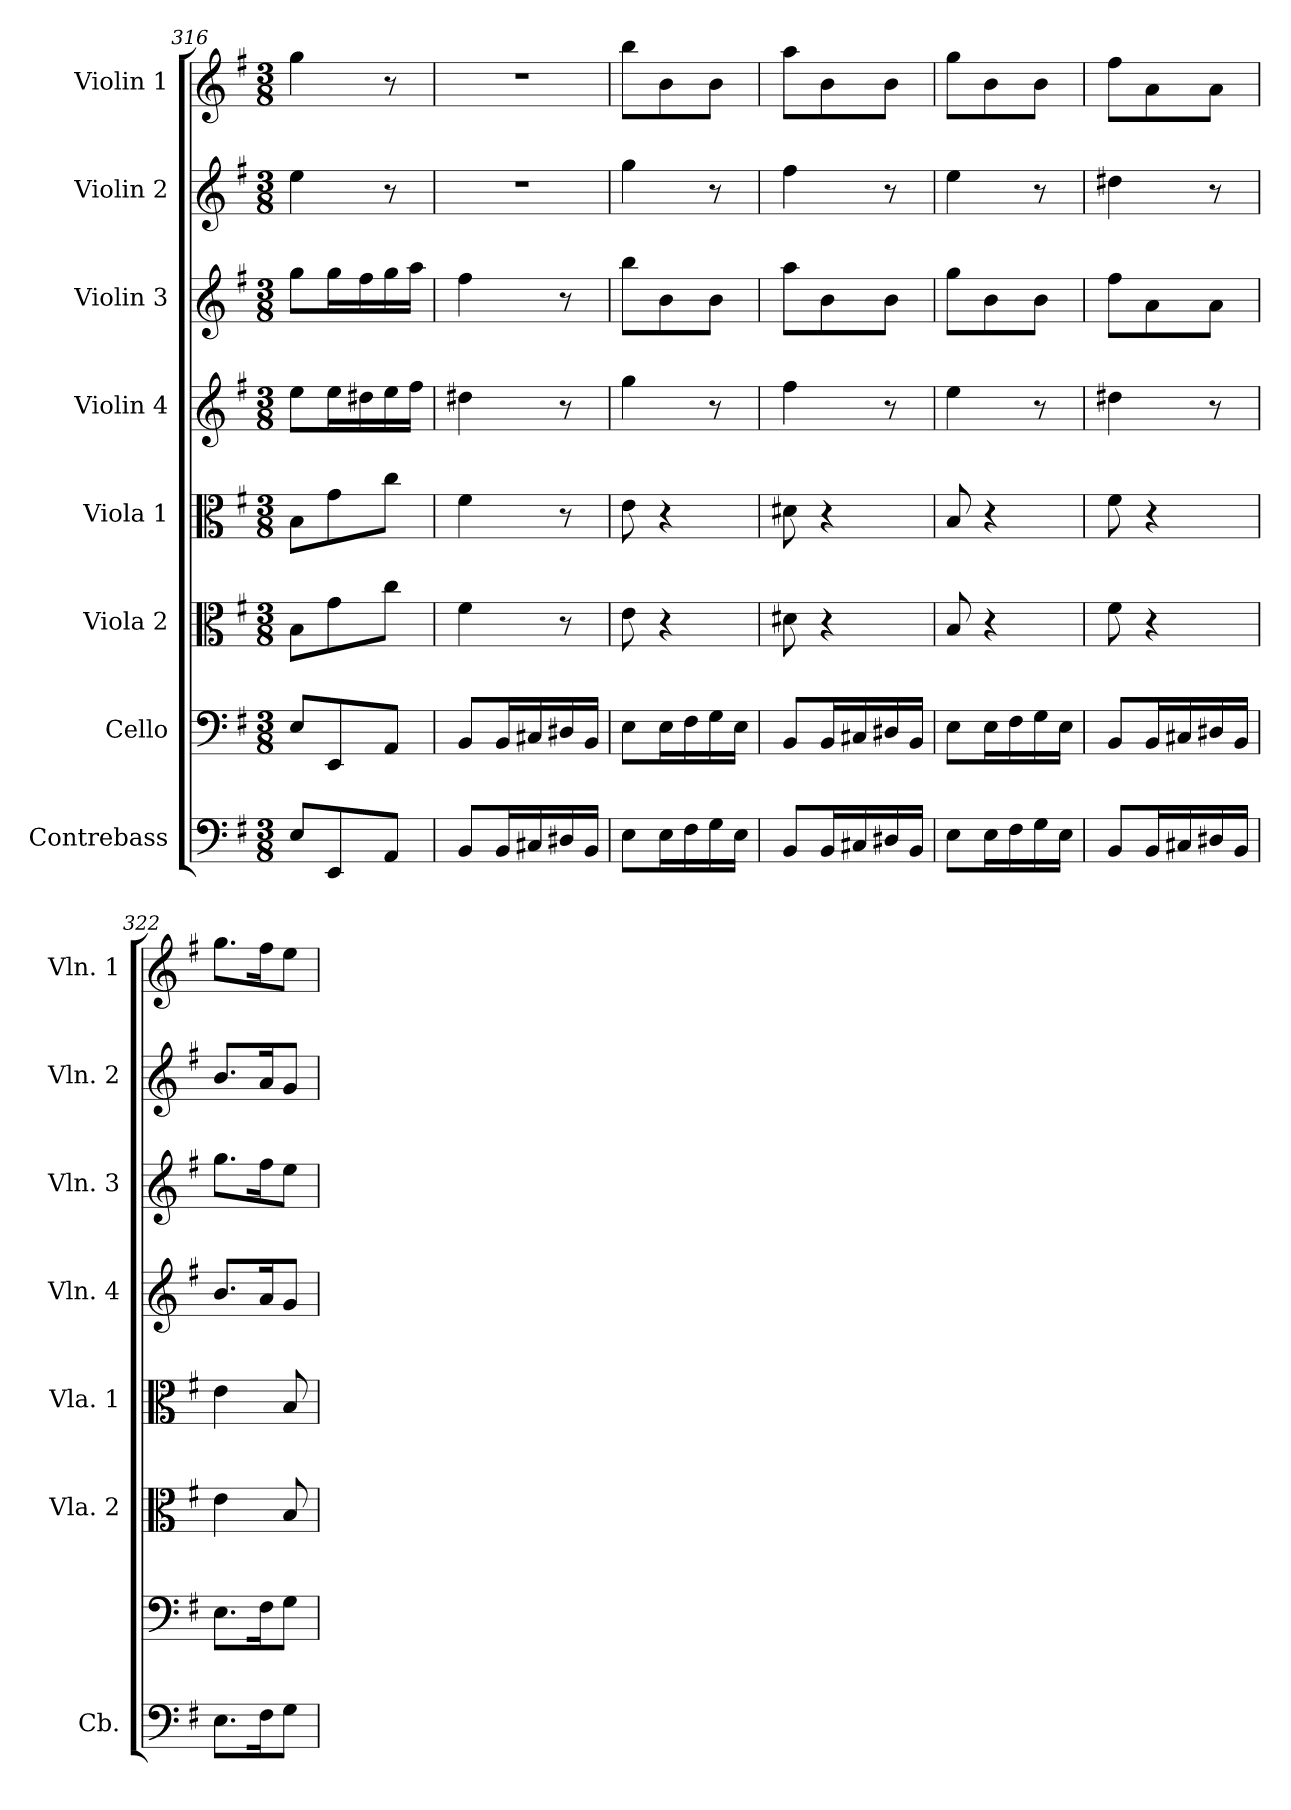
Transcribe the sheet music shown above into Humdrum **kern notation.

**kern	**kern	**kern	**kern	**kern	**kern	**kern	**kern
*part8	*part7	*part6	*part5	*part4	*part3	*part2	*part1
*staff8	*staff7	*staff6	*staff5	*staff4	*staff3	*staff2	*staff1
*I"Contrebass	*I"Cello	*I"Viola 2	*I"Viola 1	*I"Violin 4	*I"Violin 3	*I"Violin 2	*I"Violin 1
*I'Cb.	*	*I'Vla. 2	*I'Vla. 1	*I'Vln. 4	*I'Vln. 3	*I'Vln. 2	*I'Vln. 1
*clefF4	*clefF4	*clefC3	*clefC3	*clefG2	*clefG2	*clefG2	*clefG2
*ITrd7c12	*	*	*	*	*	*	*
*k[f#]	*k[f#]	*k[f#]	*k[f#]	*k[f#]	*k[f#]	*k[f#]	*k[f#]
*M3/8	*M3/8	*M3/8	*M3/8	*M3/8	*M3/8	*M3/8	*M3/8
=316	=316	=316	=316	=316	=316	=316	=316
8EE/L	8E/L	8B\L	8B\L	8ee\L	8gg\L	4ee\	4gg\
8EEE/	8EE/	8g\	8g\	16ee\L	16gg\L	.	.
.	.	.	.	16dd#X\	16ff#\	.	.
8AAA/J	8AA/J	8cc\J	8cc\J	16ee\	16gg\	8r	8r
.	.	.	.	16ff#\JJ	16aa\JJ	.	.
!!LO:PB:g=z
=317	=317	=317	=317	=317	=317	=317	=317
8BBB/L	8BB/L	4f#\	4f#\	4dd#X\	4ff#\	4.r	4.r
16BBB/L	16BB/L	.	.	.	.	.	.
16CC#X/	16C#X/	.	.	.	.	.	.
16DD#X/	16D#X/	8r	8r	8r	8r	.	.
16BBB/JJ	16BB/JJ	.	.	.	.	.	.
=318	=318	=318	=318	=318	=318	=318	=318
8EE\L	8E\L	8e\	8e\	4gg\	8bb\L	4gg\	8bb\L
16EE\L	16E\L	4r	4r	.	8b\	.	8b\
16FF#\	16F#\	.	.	.	.	.	.
16GG\	16G\	.	.	8r	8b\J	8r	8b\J
16EE\JJ	16E\JJ	.	.	.	.	.	.
=319	=319	=319	=319	=319	=319	=319	=319
8BBB/L	8BB/L	8d#X\	8d#X\	4ff#\	8aa\L	4ff#\	8aa\L
16BBB/L	16BB/L	4r	4r	.	8b\	.	8b\
16CC#X/	16C#X/	.	.	.	.	.	.
16DD#X/	16D#X/	.	.	8r	8b\J	8r	8b\J
16BBB/JJ	16BB/JJ	.	.	.	.	.	.
=320	=320	=320	=320	=320	=320	=320	=320
8EE\L	8E\L	8B/	8B/	4ee\	8gg\L	4ee\	8gg\L
16EE\L	16E\L	4r	4r	.	8b\	.	8b\
16FF#\	16F#\	.	.	.	.	.	.
16GG\	16G\	.	.	8r	8b\J	8r	8b\J
16EE\JJ	16E\JJ	.	.	.	.	.	.
=321	=321	=321	=321	=321	=321	=321	=321
8BBB/L	8BB/L	8f#\	8f#\	4dd#X\	8ff#\L	4dd#X\	8ff#\L
16BBB/L	16BB/L	4r	4r	.	8a\	.	8a\
16CC#X/	16C#X/	.	.	.	.	.	.
16DD#X/	16D#X/	.	.	8r	8a\J	8r	8a\J
16BBB/JJ	16BB/JJ	.	.	.	.	.	.
=322	=322	=322	=322	=322	=322	=322	=322
8.EE\L	8.E\L	4e\	4e\	8.b/L	8.gg\L	8.b/L	8.gg\L
16FF#\K	16F#\K	.	.	16a/K	16ff#\K	16a/K	16ff#\K
8GG\J	8G\J	8B/	8B/	8g/J	8ee\J	8g/J	8ee\J
=	=	=	=	=	=	=	=
*-	*-	*-	*-	*-	*-	*-	*-
